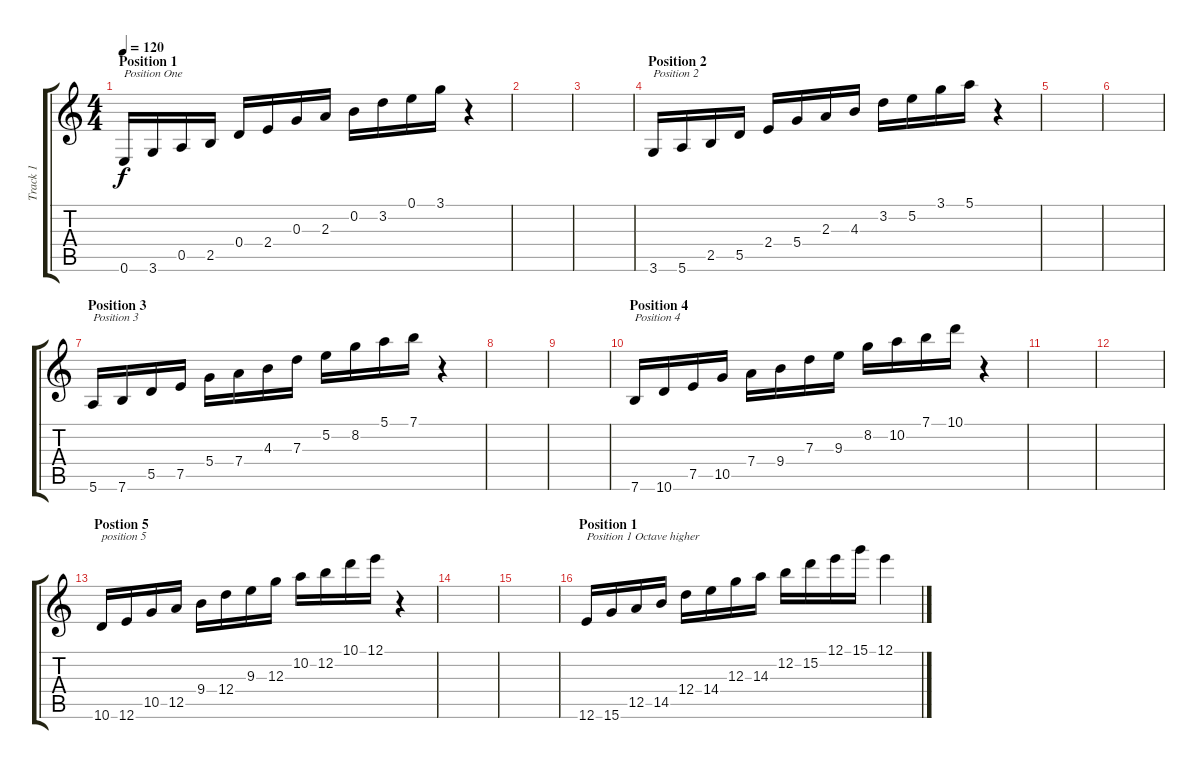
\track ("Track 1" "Track 1") {instrument distortionguitar}
\staff {score tabs}
\tuning (E4 B3 G3 D3 A2 E2) {hide}
\ts (4 4)
\section ("" "Position 1")
\tempo 120
\clef g2
\ks c
0.6.16{txt "Position One" dy f instrument distortionguitar} 3.6.16 0.5.16 2.5.16 0.4.16 2.4.16 0.3.16 2.3.16 0.2.16 3.2.16 0.1.16 3.1.16 r.4 |
|
|
\section ("" "Position 2")
3.6.16{txt "Position 2"} 5.6.16 2.5.16 5.5.16 2.4.16 5.4.16 2.3.16 4.3.16 3.2.16 5.2.16 3.1.16 5.1.16 r.4 |
|
|
\section ("" "Position 3")
5.6.16{txt "Position 3"} 7.6.16 5.5.16 7.5.16 5.4.16 7.4.16 4.3.16 7.3.16 5.2.16 8.2.16 5.1.16 7.1.16 r.4 |
|
|
\section ("" "Position 4")
7.6.16{txt "Position 4"} 10.6.16 7.5.16 10.5.16 7.4.16 9.4.16 7.3.16 9.3.16 8.2.16 10.2.16 7.1.16 10.1.16 r.4 |
|
|
\section ("" "Postion 5")
10.6.16{txt "position 5"} 12.6.16 10.5.16 12.5.16 9.4.16 12.4.16 9.3.16 12.3.16 10.2.16 12.2.16 10.1.16 12.1.16 r.4 |
|
|
\section ("" "Position 1")
12.6.16{txt "Position 1 Octave higher"} 15.6.16 12.5.16 14.5.16 12.4.16 14.4.16 12.3.16 14.3.16 12.2.16 15.2.16 12.1.16 15.1.16 12.1.4
